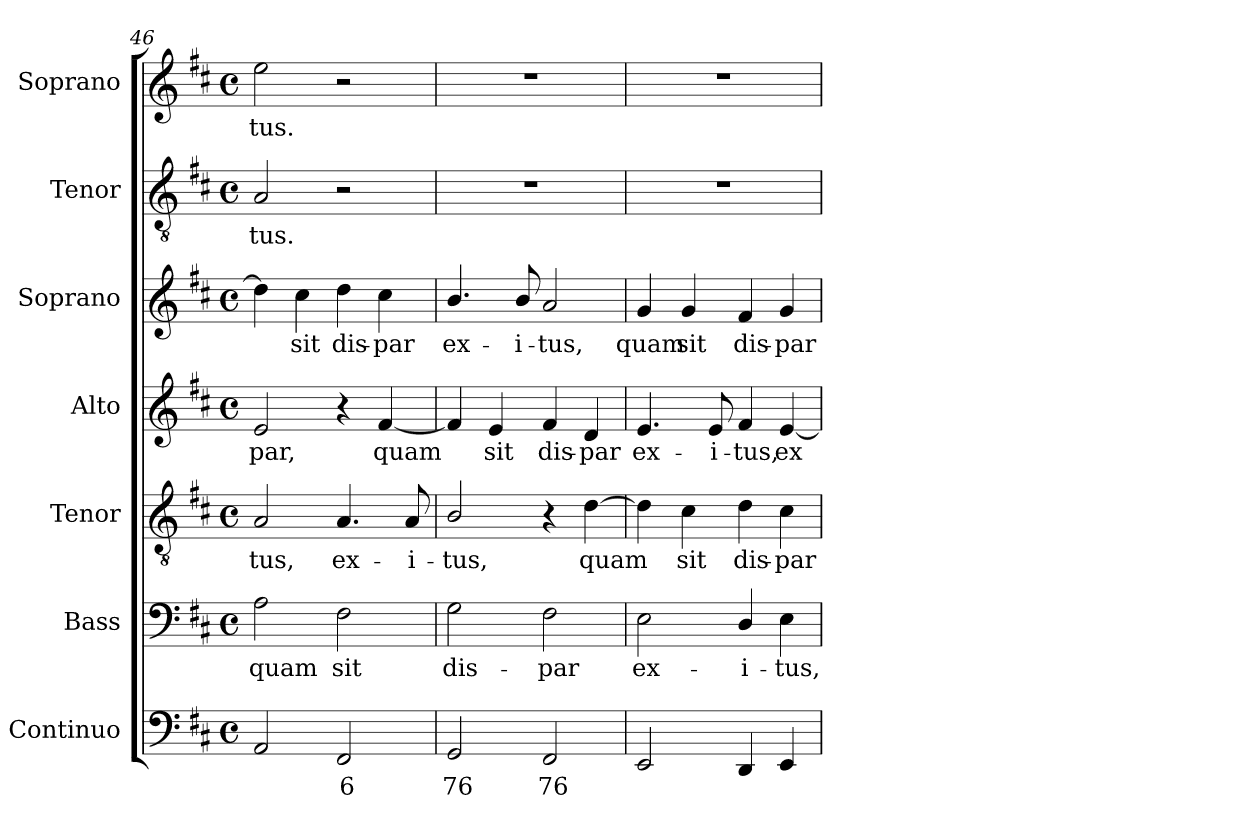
**kern	**text	**kern	**text	**kern	**text	**kern	**text	**kern	**text	**kern	**text	**kern	**text
*part7	*part7	*part6	*part6	*part5	*part5	*part4	*part4	*part3	*part3	*part2	*part2	*part1	*part1
*staff7	*staff7	*staff6	*staff6	*staff5	*staff5	*staff4	*staff4	*staff3	*staff3	*staff2	*staff2	*staff1	*staff1
*I"Continuo	*	*I"Bass	*	*I"Tenor	*	*I"Alto	*	*I"Soprano	*	*I"Tenor	*	*I"Soprano	*
*I'Cont.	*	*I'B.	*	*I'T.	*	*I'A.	*	*I'S.	*	*I'T.	*	*I'S.	*
*clefF4	*	*clefF4	*	*clefGv2	*	*clefG2	*	*clefG2	*	*clefGv2	*	*clefG2	*
*	*	*	*	*ITrd7c12	*	*	*	*	*	*ITrd7c12	*	*	*
*k[f#c#]	*	*k[f#c#]	*	*k[f#c#]	*	*k[f#c#]	*	*k[f#c#]	*	*k[f#c#]	*	*k[f#c#]	*
*D:	*	*D:	*	*D:	*	*D:	*	*D:	*	*D:	*	*D:	*
*M4/4	*	*M4/4	*	*M4/4	*	*M4/4	*	*M4/4	*	*M4/4	*	*M4/4	*
*met(c)	*	*met(c)	*	*met(c)	*	*met(c)	*	*met(c)	*	*met(c)	*	*met(c)	*
=46	=46	=46	=46	=46	=46	=46	=46	=46	=46	=46	=46	=46	=46
!	!	!	!LO:LY:b:color=#000000	!	!	!	!	!	!	!	!	!	!
!	!	!	!	!	!LO:LY:b:color=#000000	!	!	!	!	!	!	!	!
!	!	!	!	!	!	!	!LO:LY:b:color=#000000	!	!	!	!	!	!
!	!	!	!	!	!	!	!	!	!	!	!LO:LY:b:color=#000000	!	!
!	!	!	!	!	!	!	!	!	!	!	!	!	!LO:LY:b:color=#000000
2AAi/	.	2Ai\	quam	2AAi/	-tus,	2ei/	-par,	4ddi\]	.	2AAi/	-tus.	2eei\	-tus.
!	!	!	!	!	!	!	!	!	!LO:LY:b:color=#000000	!	!	!	!
.	.	.	.	.	.	.	.	4cc#i\	sit	.	.	.	.
!	!LO:LY:b:color=#000000	!	!	!	!	!	!	!	!	!	!	!	!
!	!	!	!LO:LY:b:color=#000000	!	!	!	!	!	!	!	!	!	!
!	!	!	!	!	!LO:LY:b:color=#000000	!	!	!	!	!	!	!	!
!	!	!	!	!	!	!	!	!	!LO:LY:b:color=#000000	!	!	!	!
2FF#i/	6	2F#i\	sit	4.AAi/	ex-	4r	.	4ddi\	dis-	2r	.	2r	.
!	!	!	!	!	!	!	!LO:LY:b:color=#000000	!	!	!	!	!	!
!	!	!	!	!	!	!	!	!	!LO:LY:b:color=#000000	!	!	!	!
.	.	.	.	.	.	[<4f#i/	quam	4cc#i\	-par	.	.	.	.
!	!	!	!	!	!LO:LY:b:color=#000000	!	!	!	!	!	!	!	!
.	.	.	.	8AAi/	-i-	.	.	.	.	.	.	.	.
=47	=47	=47	=47	=47	=47	=47	=47	=47	=47	=47	=47	=47	=47
!	!LO:LY:b:color=#000000	!	!	!	!	!	!	!	!	!	!	!	!
!	!	!	!LO:LY:b:color=#000000	!	!	!	!	!	!	!	!	!	!
!	!	!	!	!	!LO:LY:b:color=#000000	!	!	!	!	!	!	!	!
!	!	!	!	!	!	!	!	!	!LO:LY:b:color=#000000	!	!	!	!
2GGi/	76	2Gi\	dis-	2BBi/	-tus,	4f#i/]	.	4.bi/	ex-	1r	.	1r	.
!	!	!	!	!	!	!	!LO:LY:b:color=#000000	!	!	!	!	!	!
.	.	.	.	.	.	4ei/	sit	.	.	.	.	.	.
!	!	!	!	!	!	!	!	!	!LO:LY:b:color=#000000	!	!	!	!
.	.	.	.	.	.	.	.	8bi/	-i-	.	.	.	.
!	!LO:LY:b:color=#000000	!	!	!	!	!	!	!	!	!	!	!	!
!	!	!	!LO:LY:b:color=#000000	!	!	!	!	!	!	!	!	!	!
!	!	!	!	!	!	!	!LO:LY:b:color=#000000	!	!	!	!	!	!
!	!	!	!	!	!	!	!	!	!LO:LY:b:color=#000000	!	!	!	!
2FF#i/	76	2F#i\	-par	4r	.	4f#i/	dis-	2ai/	-tus,	.	.	.	.
!	!	!	!	!	!LO:LY:b:color=#000000	!	!	!	!	!	!	!	!
!	!	!	!	!	!	!	!LO:LY:b:color=#000000	!	!	!	!	!	!
.	.	.	.	[>4Di\	quam	4di/	-par	.	.	.	.	.	.
!!LO:LB:g=z
=48	=48	=48	=48	=48	=48	=48	=48	=48	=48	=48	=48	=48	=48
!	!	!	!LO:LY:b:color=#000000	!	!	!	!	!	!	!	!	!	!
!	!	!	!	!	!	!	!LO:LY:b:color=#000000	!	!	!	!	!	!
!	!	!	!	!	!	!	!	!	!LO:LY:b:color=#000000	!	!	!	!
2EEi/	.	2Ei\	ex-	4Di\]	.	4.ei/	ex-	4gi/	quam	1r	.	1r	.
!	!	!	!	!	!LO:LY:b:color=#000000	!	!	!	!	!	!	!	!
!	!	!	!	!	!	!	!	!	!LO:LY:b:color=#000000	!	!	!	!
.	.	.	.	4C#i\	sit	.	.	4gi/	sit	.	.	.	.
!	!	!	!	!	!	!	!LO:LY:b:color=#000000	!	!	!	!	!	!
.	.	.	.	.	.	8ei/	-i-	.	.	.	.	.	.
!	!	!	!LO:LY:b:color=#000000	!	!	!	!	!	!	!	!	!	!
!	!	!	!	!	!LO:LY:b:color=#000000	!	!	!	!	!	!	!	!
!	!	!	!	!	!	!	!LO:LY:b:color=#000000	!	!	!	!	!	!
!	!	!	!	!	!	!	!	!	!LO:LY:b:color=#000000	!	!	!	!
4DDi/	.	4Di/	-i-	4Di\	dis-	4f#i/	-tus,	4f#i/	dis-	.	.	.	.
!	!	!	!LO:LY:b:color=#000000	!	!	!	!	!	!	!	!	!	!
!	!	!	!	!	!LO:LY:b:color=#000000	!	!	!	!	!	!	!	!
!	!	!	!	!	!	!	!LO:LY:b:color=#000000	!	!	!	!	!	!
!	!	!	!	!	!	!	!	!	!LO:LY:b:color=#000000	!	!	!	!
4EEi/	.	4Ei\	-tus,	4C#i\	-par	[<4ei/	ex-	4gi/	-par	.	.	.	.
=	=	=	=	=	=	=	=	=	=	=	=	=	=
*-	*-	*-	*-	*-	*-	*-	*-	*-	*-	*-	*-	*-	*-
